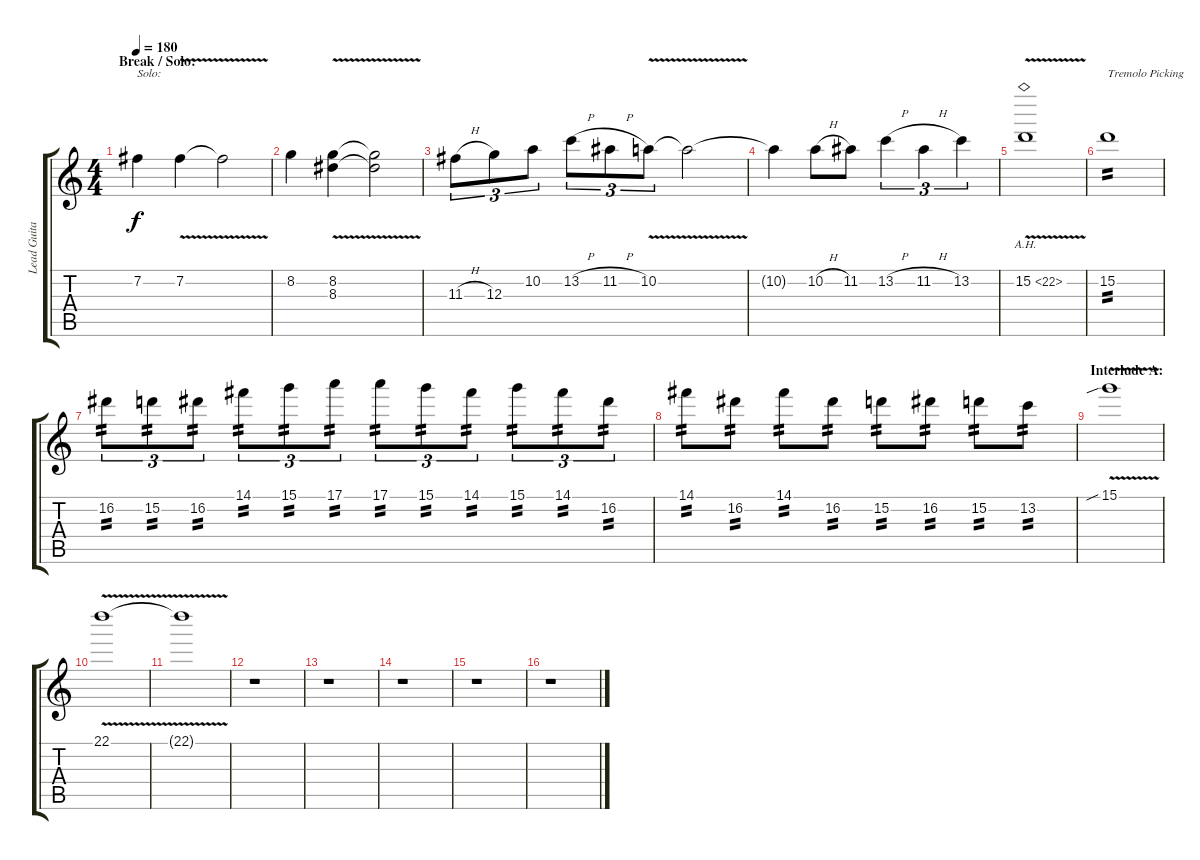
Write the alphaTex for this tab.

\track ("Lead Guitar I" "Lead Guita") {instrument distortionguitar}
\staff {score tabs}
\tuning (E4 B3 G3 D3 A2 E2) {hide}
\ts (4 4)
\section ("" "Break / Solo:")
\tempo 180
\clef g2
\ks c
7.2.4{txt "Solo:" dy f} 7.2{v}.4 7.2{t}.2 |
8.2.4 (8.2{v} 8.3).4 (8.2{t} 8.3{t}).2 |
11.3{h}.8{tu (3 2)} 12.3.8{tu (3 2)} 10.2.8{tu (3 2)} 13.2{h}.8{tu (3 2)} 11.2{h}.8{tu (3 2)} 10.2{v}.8{tu (3 2)} 10.2{t}.2 |
10.2{t}.4 10.2{h}.8 11.2.8 13.2{h}.4{tu (3 2)} 11.2{h}.4{tu (3 2)} 13.2.4{tu (3 2)} |
15.2{ah 7 v}.1 |
15.2.1{txt "Tremolo Picking" tp 2} |
16.2.8{tu (3 2) tp 2} 15.2.8{tu (3 2) tp 2} 16.2.8{tu (3 2) tp 2} 14.1.8{tu (3 2) tp 2} 15.1.8{tu (3 2) tp 2} 17.1.8{tu (3 2) tp 2} 17.1.8{tu (3 2) tp 2} 15.1.8{tu (3 2) tp 2} 14.1.8{tu (3 2) tp 2} 15.1.8{tu (3 2) tp 2} 14.1.8{tu (3 2) tp 2} 16.2.8{tu (3 2) tp 2} |
14.1.8{tp 2} 16.2.8{tp 2} 14.1.8{tp 2} 16.2.8{tp 2} 15.2.8{tp 2} 16.2.8{tp 2} 15.2.8{tp 2} 13.2.8{tp 2} |
\section ("" "Interlude A:")
15.1{v sib}.1 |
22.1{v}.1 |
22.1{t}.1 |
r.1 |
r.1 |
r.1 |
r.1 |
r.1
